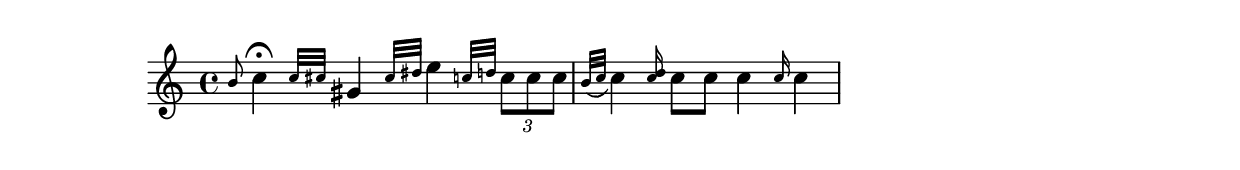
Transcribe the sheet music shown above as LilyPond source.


\version "2.1.30"

\header{
texidoc="
Grace notes are typeset as an encapsulated piece of music. You can
have beams, notes, chords, stems etc. within a @code{\grace} section.
Slurs that start within a grace section, but are not ended are attached
to the next normal note.  Grace notes have zero duration.  If there
are tuplets, the grace notes will not be under the brace.  Grace notes
can have accidentals, but they are (currently) spaced at a fixed
distance.  Grace notes (of course) come before the accidentals of the
main note.  Grace notes can also be positioned after the main note.

Grace notes without beams should have a slash, if @code{flagStyle} is
not set.  Main note scripts do not end up on the grace note.

"
}

\score {\notes \context Voice = VA \relative c'' {
	\grace b8 c4\fermata
	\grace {  c32[ cis32] } gis4
	\grace {  cis32[ dis32] } e4
	\grace {  c32[ d] }\times 2/3 {  c8[ c c] }
	 \grace {  b32[ ( c32] }   c4)
	\grace  <c d>16  c8[ c8]
%	\grace  c16  c8[ c8]
        %% broken?
	%%\grace  { \set Grace.graceAlignPosition = \right c16} c4
	c4 \grace  { c16 } c4
}
\paper {raggedright = ##t}
\midi{ }
}

